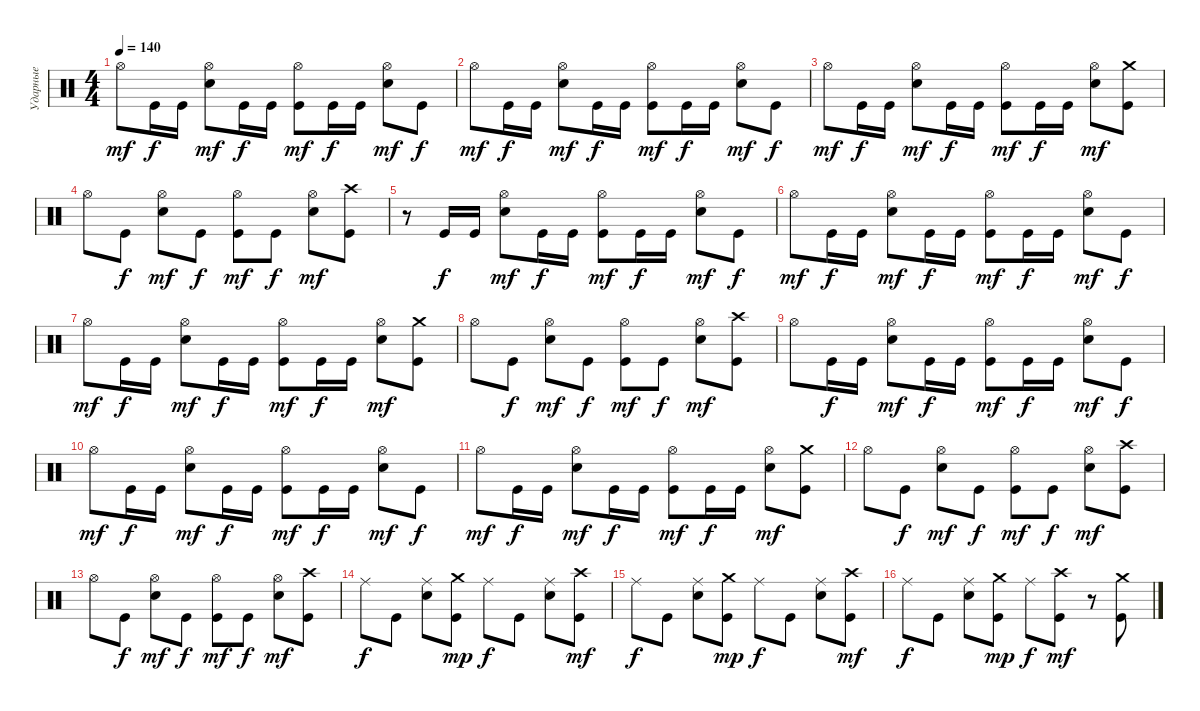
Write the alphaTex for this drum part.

\track ("Ударные" "Ударные") {instrument percussion}
\staff {score}
\articulation defaults
\ts (4 4)
\tempo 140
\clef neutral
\ks c "Hi-Hat (open)".8{dy mf} "Kick (hit)".16{dy f} "Kick (hit)".16
("Electric Snare (hit)" "Hi-Hat (open)").8{dy mf} "Kick (hit)".16{dy f} "Kick (hit)".16 ("Kick (hit)" "Hi-Hat (open)").8{dy mf} "Kick (hit)".16{dy f} "Kick (hit)".16 ("Electric Snare (hit)" "Hi-Hat (open)").8{dy mf} "Kick (hit)".8{dy f} |
"Hi-Hat (open)".8{dy mf} "Kick (hit)".16{dy f} "Kick (hit)".16 ("Electric Snare (hit)" "Hi-Hat (open)").8{dy mf} "Kick (hit)".16{dy f} "Kick (hit)".16 ("Kick (hit)" "Hi-Hat (open)").8{dy mf} "Kick (hit)".16{dy f} "Kick (hit)".16 ("Electric Snare (hit)" "Hi-Hat (open)").8{dy mf} "Kick (hit)".8{dy f} |
"Hi-Hat (open)".8{dy mf} "Kick (hit)".16{dy f} "Kick (hit)".16 ("Electric Snare (hit)" "Hi-Hat (open)").8{dy mf} "Kick (hit)".16{dy f} "Kick (hit)".16 ("Kick (hit)" "Hi-Hat (open)").8{dy mf} "Kick (hit)".16{dy f} "Kick (hit)".16 ("Electric Snare (hit)" "Hi-Hat (open)").8{dy mf} ("Kick (hit)" "Crash medium (hit)").8 |
"Hi-Hat (open)".8 "Kick (hit)".8{dy f} ("Electric Snare (hit)" "Hi-Hat (open)").8{dy mf} "Kick (hit)".8{dy f} ("Kick (hit)" "Hi-Hat (open)").8{dy mf} "Kick (hit)".8{dy f} ("Electric Snare (hit)" "Hi-Hat (open)").8{dy mf} ("Kick (hit)" "Crash high (hit)").8 |
r.8 "Kick (hit)".16{dy f} "Kick (hit)".16 ("Electric Snare (hit)" "Hi-Hat (open)").8{dy mf} "Kick (hit)".16{dy f} "Kick (hit)".16 ("Kick (hit)" "Hi-Hat (open)").8{dy mf} "Kick (hit)".16{dy f} "Kick (hit)".16 ("Electric Snare (hit)" "Hi-Hat (open)").8{dy mf} "Kick (hit)".8{dy f} |
"Hi-Hat (open)".8{dy mf} "Kick (hit)".16{dy f} "Kick (hit)".16 ("Electric Snare (hit)" "Hi-Hat (open)").8{dy mf} "Kick (hit)".16{dy f} "Kick (hit)".16 ("Kick (hit)" "Hi-Hat (open)").8{dy mf} "Kick (hit)".16{dy f} "Kick (hit)".16 ("Electric Snare (hit)" "Hi-Hat (open)").8{dy mf} "Kick (hit)".8{dy f} |
"Hi-Hat (open)".8{dy mf} "Kick (hit)".16{dy f} "Kick (hit)".16 ("Electric Snare (hit)" "Hi-Hat (open)").8{dy mf} "Kick (hit)".16{dy f} "Kick (hit)".16 ("Kick (hit)" "Hi-Hat (open)").8{dy mf} "Kick (hit)".16{dy f} "Kick (hit)".16 ("Electric Snare (hit)" "Hi-Hat (open)").8{dy mf} ("Kick (hit)" "Crash medium (hit)").8 |
"Hi-Hat (open)".8 "Kick (hit)".8{dy f} ("Electric Snare (hit)" "Hi-Hat (open)").8{dy mf} "Kick (hit)".8{dy f} ("Kick (hit)" "Hi-Hat (open)").8{dy mf} "Kick (hit)".8{dy f} ("Electric Snare (hit)" "Hi-Hat (open)").8{dy mf} ("Kick (hit)" "Crash high (hit)").8 |
"Hi-Hat (open)".8 "Kick (hit)".16{dy f} "Kick (hit)".16 ("Electric Snare (hit)" "Hi-Hat (open)").8{dy mf} "Kick (hit)".16{dy f} "Kick (hit)".16 ("Kick (hit)" "Hi-Hat (open)").8{dy mf} "Kick (hit)".16{dy f} "Kick (hit)".16 ("Electric Snare (hit)" "Hi-Hat (open)").8{dy mf} "Kick (hit)".8{dy f} |
"Hi-Hat (open)".8{dy mf} "Kick (hit)".16{dy f} "Kick (hit)".16 ("Electric Snare (hit)" "Hi-Hat (open)").8{dy mf} "Kick (hit)".16{dy f} "Kick (hit)".16 ("Kick (hit)" "Hi-Hat (open)").8{dy mf} "Kick (hit)".16{dy f} "Kick (hit)".16 ("Electric Snare (hit)" "Hi-Hat (open)").8{dy mf} "Kick (hit)".8{dy f} |
"Hi-Hat (open)".8{dy mf} "Kick (hit)".16{dy f} "Kick (hit)".16 ("Electric Snare (hit)" "Hi-Hat (open)").8{dy mf} "Kick (hit)".16{dy f} "Kick (hit)".16 ("Kick (hit)" "Hi-Hat (open)").8{dy mf} "Kick (hit)".16{dy f} "Kick (hit)".16 ("Electric Snare (hit)" "Hi-Hat (open)").8{dy mf} ("Kick (hit)" "Crash medium (hit)").8 |
"Hi-Hat (open)".8 "Kick (hit)".8{dy f} ("Electric Snare (hit)" "Hi-Hat (open)").8{dy mf} "Kick (hit)".8{dy f} ("Kick (hit)" "Hi-Hat (open)").8{dy mf} "Kick (hit)".8{dy f} ("Electric Snare (hit)" "Hi-Hat (open)").8{dy mf} ("Kick (hit)" "Crash high (hit)").8 |
"Hi-Hat (open)".8 "Kick (hit)".8{dy f} ("Electric Snare (hit)" "Hi-Hat (open)").8{dy mf} "Kick (hit)".8{dy f} ("Kick (hit)" "Hi-Hat (open)").8{dy mf} "Kick (hit)".8{dy f} ("Electric Snare (hit)" "Hi-Hat (open)").8{dy mf} ("Kick (hit)" "Crash high (hit)").8 |
"Ride (middle)".8{dy f} "Kick (hit)".8 ("Electric Snare (hit)" "Ride (middle)").8 ("Kick (hit)" "Crash medium (hit)").8{dy mp} "Ride (middle)".8{dy f} "Kick (hit)".8 ("Electric Snare (hit)" "Ride (middle)").8 ("Kick (hit)" "Crash high (hit)").8{dy mf} |
"Ride (middle)".8{dy f} "Kick (hit)".8 ("Electric Snare (hit)" "Ride (middle)").8 ("Kick (hit)" "Crash medium (hit)").8{dy mp} "Ride (middle)".8{dy f} "Kick (hit)".8 ("Electric Snare (hit)" "Ride (middle)").8 ("Kick (hit)" "Crash high (hit)").8{dy mf} |
"Ride (middle)".8{dy f} "Kick (hit)".8 ("Electric Snare (hit)" "Ride (middle)").8 ("Kick (hit)" "Crash medium (hit)").8{dy mp} "Ride (middle)".8{dy f} ("Kick (hit)" "Crash high (hit)").8{dy mf} r.8 ("Kick (hit)" "Crash medium (hit)").8
